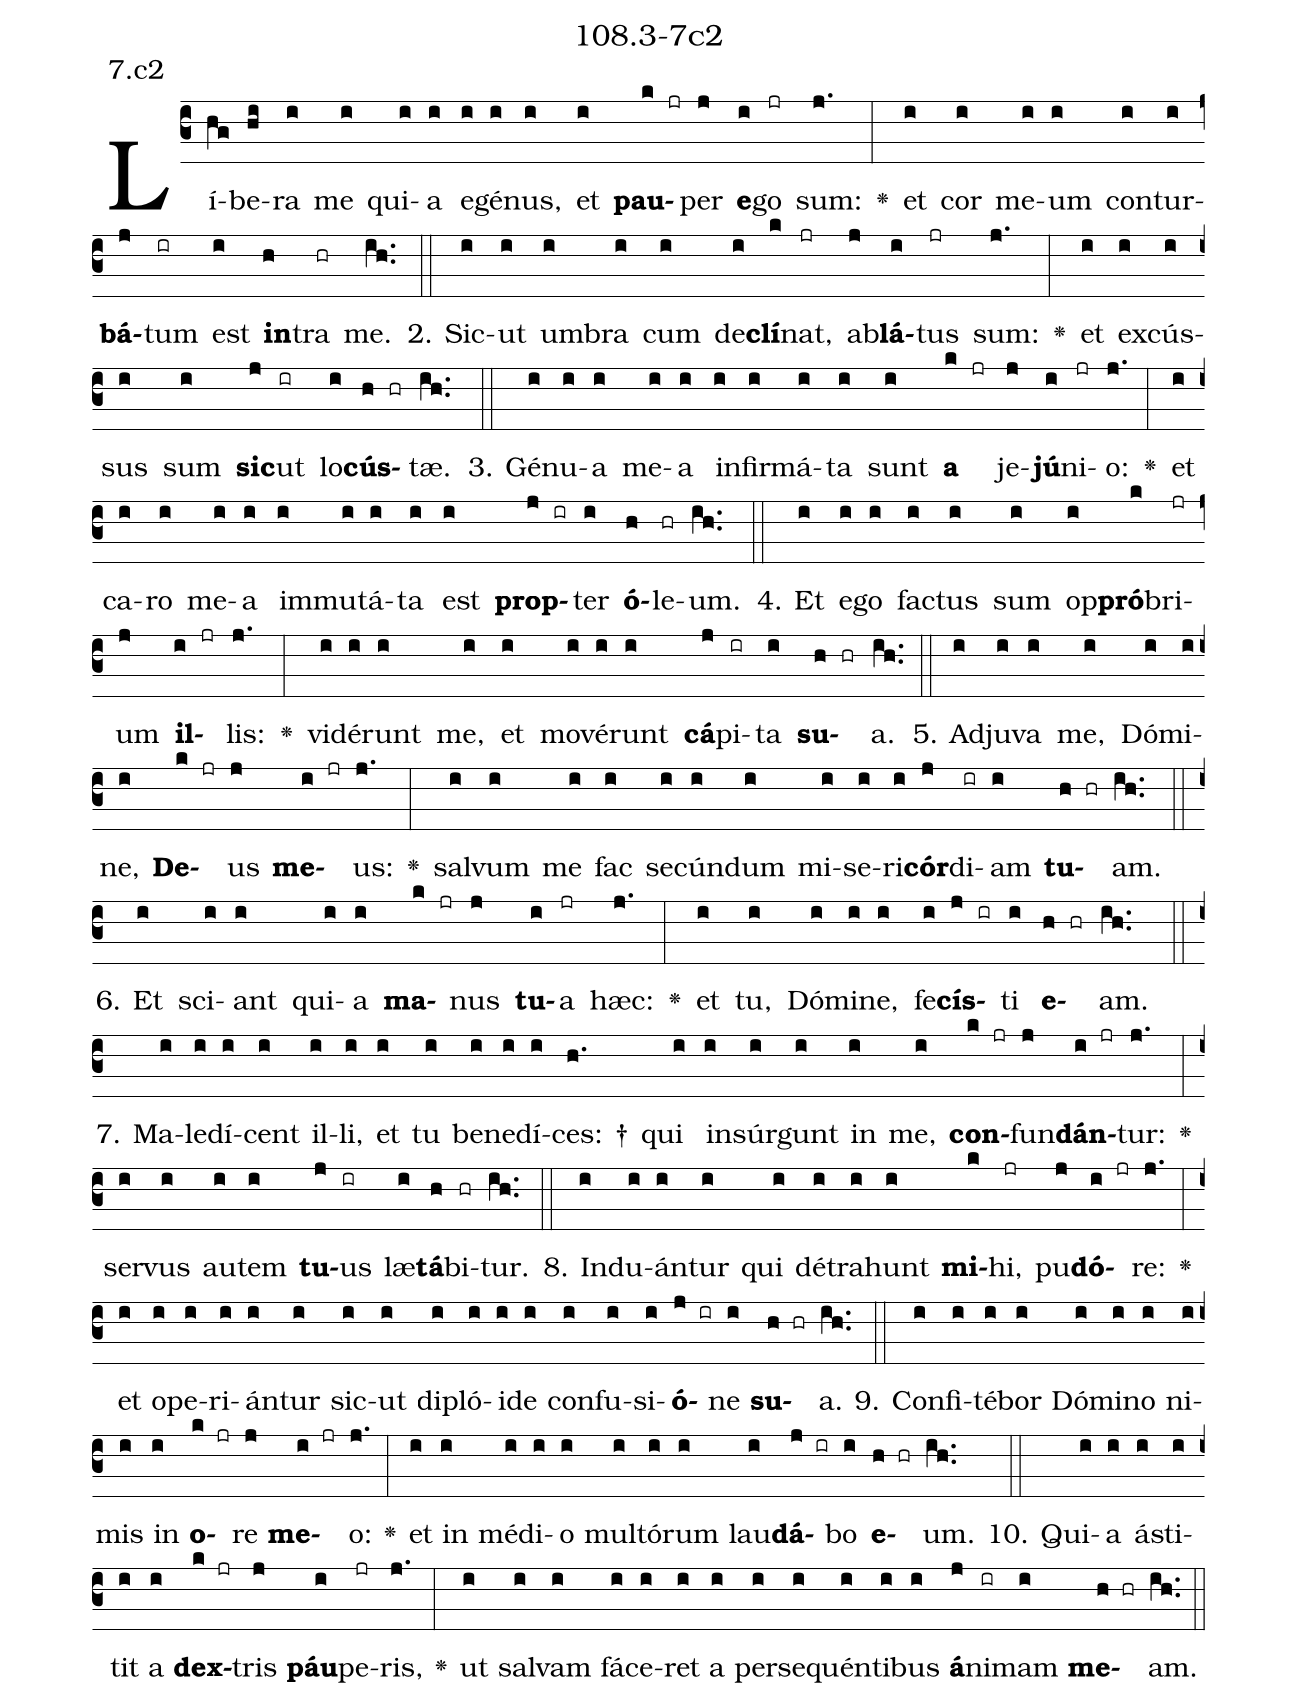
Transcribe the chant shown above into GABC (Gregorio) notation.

name: 108.3-7c2;
annotation: 7.c2;
%%
(c3)Lí(hg)be(hi)ra(i) me(i) qui(i)a(i) e(i)gé(i)nus,(i) et(i) <b>pau</b>(k jr)per(j) <b>e</b>(i)go(jr) sum:(j.) <v>\greheightstar</v>(:) et(i) cor(i) me(i)um(i) con(i)tur(i)<b>bá</b>(j)tum(ir) est(i) <b>in</b>(h)tra(hr) me.(ih..) (::)
2. Sic(i)ut(i) um(i)bra(i) cum(i) de(i)<b>clí</b>(k)nat,(jr) ab(j)<b>lá</b>(i)tus(jr) sum:(j.) <v>\greheightstar</v>(:) et(i) ex(i)cús(i)sus(i) sum(i) <b>sic</b>(j)ut(ir) lo(i)<b>cús</b>(h hr)tæ.(ih..) (::)
3. Gé(i)nu(i)a(i) me(i)a(i) in(i)fir(i)má(i)ta(i) sunt(i) <b>a</b>(k jr) je(j)<b>jú</b>(i)ni(jr)o:(j.) <v>\greheightstar</v>(:) et(i) ca(i)ro(i) me(i)a(i) im(i)mu(i)tá(i)ta(i) est(i) <b>prop</b>(j ir)ter(i) <b>ó</b>(h)le(hr)um.(ih..) (::)
4. Et(i) e(i)go(i) fac(i)tus(i) sum(i) op(i)<b>pró</b>(k)bri(jr)um(j) <b>il</b>(i jr)lis:(j.) <v>\greheightstar</v>(:) vi(i)dé(i)runt(i) me,(i) et(i) mo(i)vé(i)runt(i) <b>cá</b>(j)pi(ir)ta(i) <b>su</b>(h hr)a.(ih..) (::)
5. Ad(i)ju(i)va(i) me,(i) Dó(i)mi(i)ne,(i) <b>De</b>(k jr)us(j) <b>me</b>(i jr)us:(j.) <v>\greheightstar</v>(:) sal(i)vum(i) me(i) fac(i) se(i)cún(i)dum(i) mi(i)se(i)ri(i)<b>cór</b>(j)di(ir)am(i) <b>tu</b>(h hr)am.(ih..) (::)
6. Et(i) sci(i)ant(i) qui(i)a(i) <b>ma</b>(k jr)nus(j) <b>tu</b>(i)a(jr) hæc:(j.) <v>\greheightstar</v>(:) et(i) tu,(i) Dó(i)mi(i)ne,(i) fe(i)<b>cís</b>(j ir)ti(i) <b>e</b>(h hr)am.(ih..) (::)
7. Ma(i)le(i)dí(i)cent(i) il(i)li,(i) et(i) tu(i) be(i)ne(i)dí(i)ces: †(h.) qui(i) in(i)súr(i)gunt(i) in(i) me,(i) <b>con</b>(k jr)fun(j)<b>dán</b>(i jr)tur:(j.) <v>\greheightstar</v>(:) ser(i)vus(i) au(i)tem(i) <b>tu</b>(j)us(ir) læ(i)<b>tá</b>(h)bi(hr)tur.(ih..) (::)
8. Ind(i)u(i)án(i)tur(i) qui(i) dé(i)tra(i)hunt(i) <b>mi</b>(k)hi,(jr) pu(j)<b>dó</b>(i jr)re:(j.) <v>\greheightstar</v>(:) et(i) o(i)pe(i)ri(i)án(i)tur(i) sic(i)ut(i) di(i)pló(i)i(i)de(i) con(i)fu(i)si(i)<b>ó</b>(j ir)ne(i) <b>su</b>(h hr)a.(ih..) (::)
9. Con(i)fi(i)té(i)bor(i) Dó(i)mi(i)no(i) ni(i)mis(i) in(i) <b>o</b>(k jr)re(j) <b>me</b>(i jr)o:(j.) <v>\greheightstar</v>(:) et(i) in(i) mé(i)di(i)o(i) mul(i)tó(i)rum(i) lau(i)<b>dá</b>(j ir)bo(i) <b>e</b>(h hr)um.(ih..) (::)
10. Qui(i)a(i) á(i)sti(i)tit(i) a(i) <b>dex</b>(k jr)tris(j) <b>páu</b>(i)pe(jr)ris,(j.) <v>\greheightstar</v>(:) ut(i) sal(i)vam(i) fá(i)ce(i)ret(i) a(i) per(i)se(i)quén(i)ti(i)bus(i) <b>á</b>(j)ni(ir)mam(i) <b>me</b>(h hr)am.(ih..) (::)
